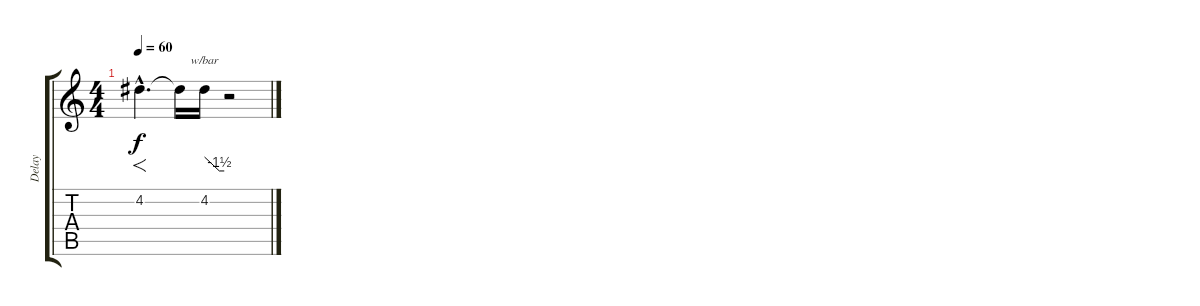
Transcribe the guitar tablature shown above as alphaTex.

\track ("Delay" "Delay") {instrument overdrivenguitar}
\staff {score tabs}
\tuning (E4 B3 G3 D3 A2 E2) {hide}
\ts (4 4)
\tempo 60
\clef g2
\ks c
4.2{hac}.4{f d dy f} 4.2{t}.16 4.2.16{tbe (custom default 0 0 45 -6 60 -6)} r.2
